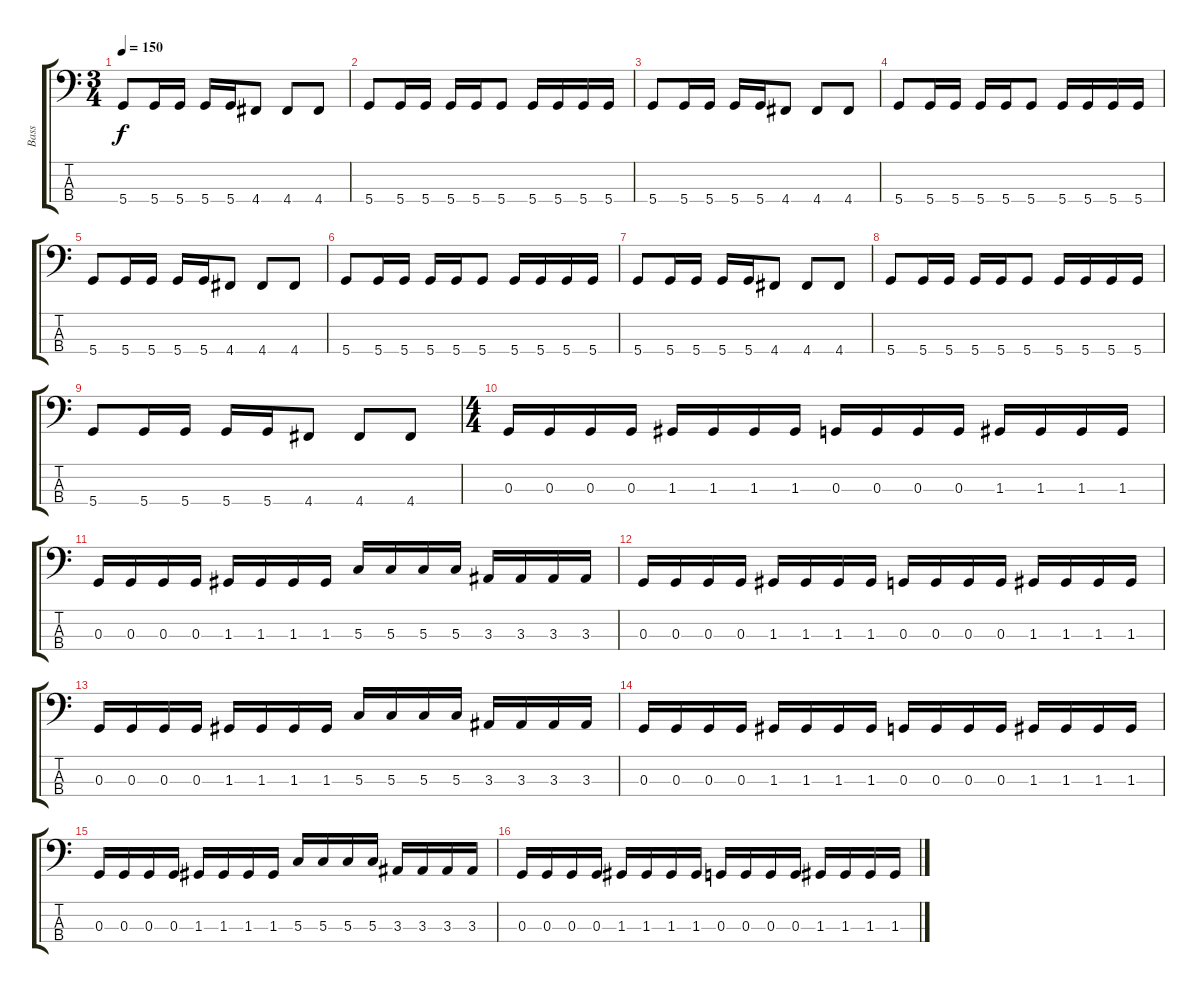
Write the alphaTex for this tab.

\track ("Bass" "Bass") {instrument electricbasspick}
\staff {score tabs}
\tuning (F2 C2 G1 D1) {hide}
\ts (3 4)
\tempo 150
\clef f4
\ks c
5.4.8{dy f} 5.4.16 5.4.16 5.4.16 5.4.16 4.4.8 4.4.8 4.4.8 |
5.4.8 5.4.16 5.4.16 5.4.16 5.4.16 5.4.8 5.4.16 5.4.16 5.4.16 5.4.16 |
5.4.8 5.4.16 5.4.16 5.4.16 5.4.16 4.4.8 4.4.8 4.4.8 |
5.4.8 5.4.16 5.4.16 5.4.16 5.4.16 5.4.8 5.4.16 5.4.16 5.4.16 5.4.16 |
5.4.8 5.4.16 5.4.16 5.4.16 5.4.16 4.4.8 4.4.8 4.4.8 |
5.4.8 5.4.16 5.4.16 5.4.16 5.4.16 5.4.8 5.4.16 5.4.16 5.4.16 5.4.16 |
5.4.8 5.4.16 5.4.16 5.4.16 5.4.16 4.4.8 4.4.8 4.4.8 |
5.4.8 5.4.16 5.4.16 5.4.16 5.4.16 5.4.8 5.4.16 5.4.16 5.4.16 5.4.16 |
5.4.8 5.4.16 5.4.16 5.4.16 5.4.16 4.4.8 4.4.8 4.4.8 |
\ts (4 4)
0.3.16 0.3.16 0.3.16 0.3.16 1.3.16 1.3.16 1.3.16 1.3.16 0.3.16 0.3.16 0.3.16 0.3.16 1.3.16 1.3.16 1.3.16 1.3.16 |
0.3.16 0.3.16 0.3.16 0.3.16 1.3.16 1.3.16 1.3.16 1.3.16 5.3.16 5.3.16 5.3.16 5.3.16 3.3.16 3.3.16 3.3.16 3.3.16 |
0.3.16 0.3.16 0.3.16 0.3.16 1.3.16 1.3.16 1.3.16 1.3.16 0.3.16 0.3.16 0.3.16 0.3.16 1.3.16 1.3.16 1.3.16 1.3.16 |
0.3.16 0.3.16 0.3.16 0.3.16 1.3.16 1.3.16 1.3.16 1.3.16 5.3.16 5.3.16 5.3.16 5.3.16 3.3.16 3.3.16 3.3.16 3.3.16 |
0.3.16 0.3.16 0.3.16 0.3.16 1.3.16 1.3.16 1.3.16 1.3.16 0.3.16 0.3.16 0.3.16 0.3.16 1.3.16 1.3.16 1.3.16 1.3.16 |
0.3.16 0.3.16 0.3.16 0.3.16 1.3.16 1.3.16 1.3.16 1.3.16 5.3.16 5.3.16 5.3.16 5.3.16 3.3.16 3.3.16 3.3.16 3.3.16 |
0.3.16 0.3.16 0.3.16 0.3.16 1.3.16 1.3.16 1.3.16 1.3.16 0.3.16 0.3.16 0.3.16 0.3.16 1.3.16 1.3.16 1.3.16 1.3.16
